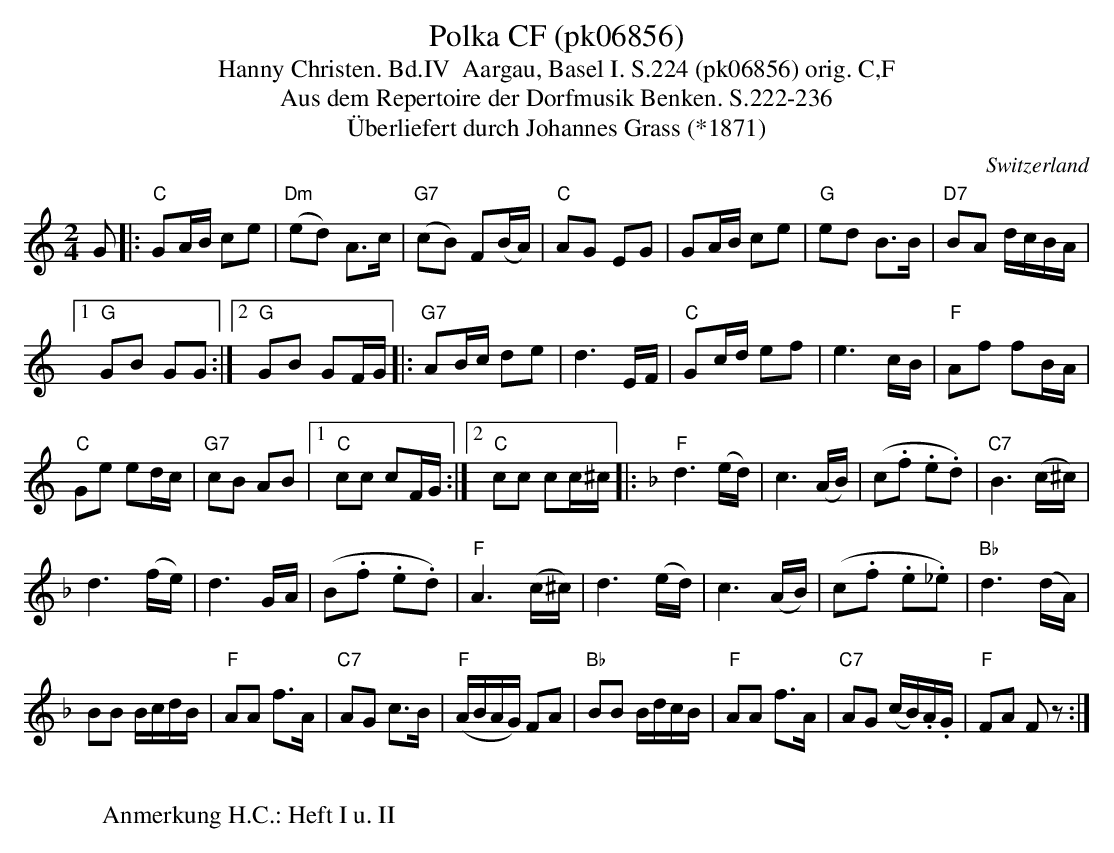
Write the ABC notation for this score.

X:1
T:Polka CF (pk06856)
T:Hanny Christen. Bd.IV  Aargau, Basel I. S.224 (pk06856) orig. C,F
T: Aus dem Repertoire der Dorfmusik Benken. S.222-236
T:Überliefert durch Johannes Grass (*1871)
M:2/4
L:1/8
O:Switzerland
K:C major
G |: "C"GA/B/ ce | ("Dm"ed) A>c | ("G7"cB) F(B/A/) | "C"AG EG | GA/B/ ce | "G"ed B>B | "D7"BA d/c/B/A/ |1
"G"GB GG :|2 "G"GB GF/G/ |: "G7"AB/c/ de | d3E/F/ | "C"Gc/d/ ef | e3c/B/ | "F"Af fB/A/ |
"C"Ge ed/c/ | "G7"cB AB |1 "C"cc cF/G/ :|2  "C"cc cc/^c/ |: [K:F] "F"d3 (e/d/) | c3 (A/B/) | (c.f .e.d) | "C7"B3 (c/^c/) |
d3 (f/e/) | d3 G/A/ | (B.f .e.d) | "F"A3(c/^c/) | d3 (e/d/) | c3 (A/B/) | (c.f .e._e)  | "Bb"d3 (d/A/) |
BB B/c/d/B/ | "F"AA f>A | "C7"AG c>B | ("F"A/B/A/G/) FA | "Bb"BB B/d/c/B/ | "F"AA f>A |  "C7"AG (c/B/).A/.G/ | "F"FA Fz :|
W:
W:Anmerkung H.C.: Heft I u. II
